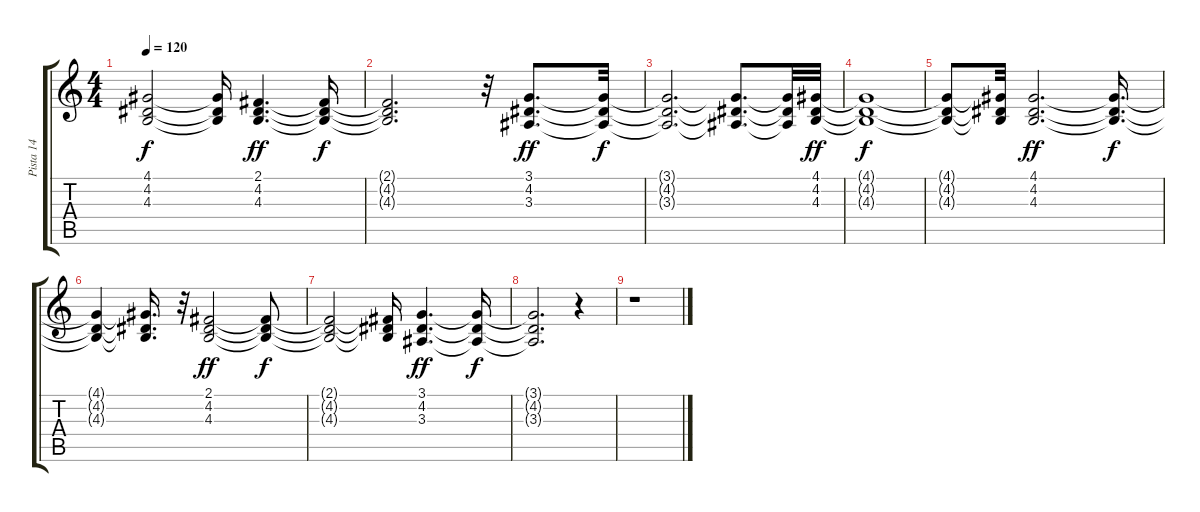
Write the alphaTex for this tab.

\track ("Pista 14" "Pista 14") {instrument synthstrings1}
\staff {score tabs}
\tuning (E4 B3 G3 D3 A2 E2) {hide}
\ts (4 4)
\tempo 120
\clef g2
\ks c
(4.1{t} 4.2{t} 4.3{t}).2{dy f} (4.1{t} 4.2{t} 4.3{t}).16 (2.1 4.2 4.3).4{d dy ff} (2.1{t} 4.2{t} 4.3{t}).16{dy f} |
(2.1{t} 4.2{t} 4.3{t}).2{d} r.32 (3.1 4.2 3.3).8{d dy ff} (3.1{t} 4.2{t} 3.3{t}).32{dy f} |
(3.1{t} 4.2{t} 3.3{t}).2{d} (3.1{t} 4.2{t} 3.3{t}).8{d} (3.1{t} 4.2{t} 3.3{t}).32 (4.1 4.2 4.3).32{dy ff} |
(4.1{t} 4.2{t} 4.3{t}).1{dy f} |
(4.1{t} 4.2{t} 4.3{t}).8 (4.1{t} 4.2{t} 4.3{t}).32 (4.1 4.2 4.3).2{d dy ff} (4.1{t} 4.2{t} 4.3{t}).16{d dy f} |
(4.1{t} 4.2{t} 4.3{t}).4 (4.1{t} 4.2{t} 4.3{t}).16{d} r.32 (2.1 4.2 4.3).2{dy ff} (2.1{t} 4.2{t} 4.3{t}).8{dy f} |
(2.1{t} 4.2{t} 4.3{t}).2 (2.1{t} 4.2{t} 4.3{t}).16 (3.1 4.2 3.3).4{d dy ff} (3.1{t} 4.2{t} 3.3{t}).16{dy f} |
(3.1{t} 4.2{t} 3.3{t}).2{d} r.4 |
r.1
